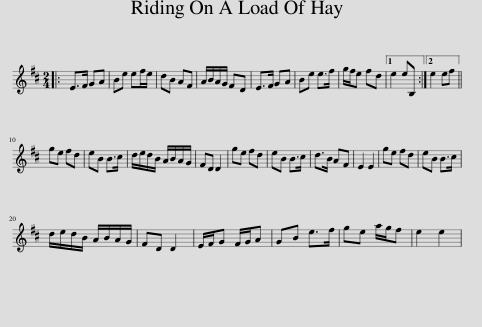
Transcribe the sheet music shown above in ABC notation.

X:1
L:1/8
M:2/4
I:linebreak $
K:D
V:1 treble
V:1
|: E>F GA | Be ef/e/ | dB AF | A/B/A/G/ FD | E>F GA | %5
 Be e>f | g/f/e fd |1 e2 eB, :|2 e2 ef ||$ ge fd | %10
 eB B>c | d/e/d/B/ A/B/A/G/ | FD D2 | ge fd | eB B>c | %15
 d>B AF | E2 E2 | ge fd | eB B>c |$ d/e/d/B/ A/B/A/G/ | %20
 FD D2 | E/F/G F/G/A | GB e>f | ge a/g/f | e2 e2 | %25
